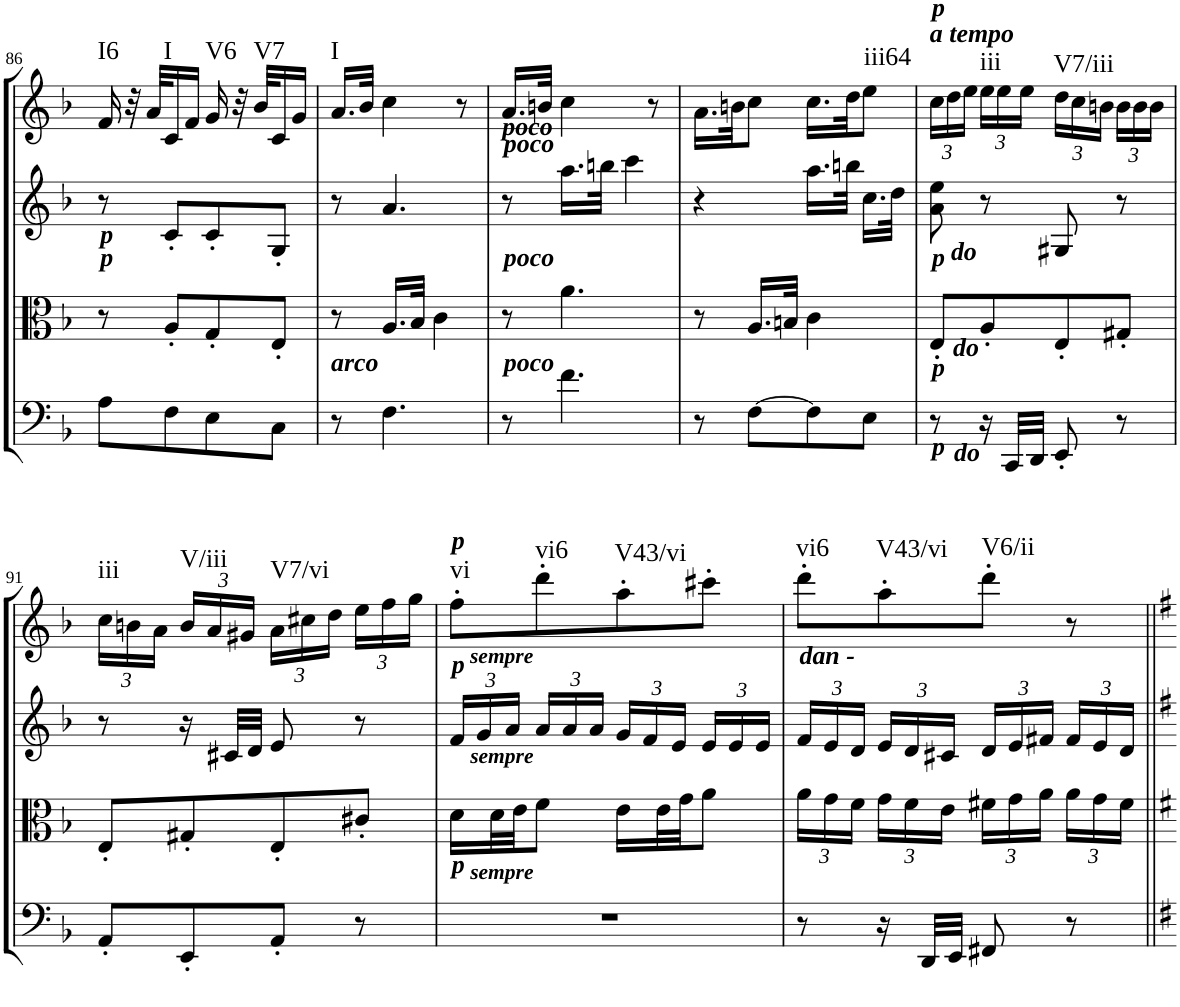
**kern	**kern	**kern	**kern	**harte
*part4	*part3	*part2	*part1	*part1
*staff4	*staff3	*staff2	*staff1	*
*I"Cello	*I"Viola	*I"2nd Violin	*I"1st Violin	*
*	*I'Vla	*I'Vln	*I'Vln	*
!!LO:PB:g=z
*clefF4	*clefC3	*clefG2	*clefG2	*
*k[b-]	*k[b-]	*k[b-]	*k[b-]	*
*F:	*F:	*F:	*F:	*
*M2/4	*M2/4	*M2/4	*M2/4	*
=86	=86	=86	=86	=86
!	!LO:TX:a:Bi:t=p	!	!	!
!	!LO:TX:a:Bi:t=p	!	!	!LO:H:kt=I6
8A\L	8r	8r	16f/	N
.	.	.	32r	.
.	.	.	32a/KLL	.
!	!	!	!	!LO:H:kt=I
8F\	8A'/L	8c'/L	16c/	N
.	.	.	16f/JJ	.
!	!	!	!	!LO:H:kt=V6
8E\	8G'/	8c'/	16g/	N
.	.	.	32r	.
!	!	!	!	!LO:H:kt=V7
.	.	.	32b-/KLL	N
8C\J	8E'/J	8G'/J	16c/	.
.	.	.	16g/JJ	.
=87	=87	=87	=87	=87
!LO:TX:a:Bi:t=arco	!	!	!	!LO:H:kt=I
8r	8r	8r	16.a/LL	N
.	.	.	32b-/JJk	.
4.F\	16.A/LL	4.a/	4cc\	.
.	32B-/JJk	.	.	.
.	4c\	.	.	.
.	.	.	8r	.
=88	=88	=88	=88	=88
!	!	!	!LO:TX:a:Bi:t=poco	!
!	!	!LO:TX:a:Bi:t=poco	!	!
!	!LO:TX:a:Bi:t=poco	!	!	!
!LO:TX:a:Bi:t=poco	!	!	!	!
8r	8r	8r	16.a/LL	.
.	.	.	32bn/JJk	.
4.f\	4.a\	16.aa\LL	4cc\	.
.	.	32bbn\JJk	.	.
.	.	4ccc\	.	.
.	.	.	8r	.
=89	=89	=89	=89	=89
8r	8r	4r	16.a\LL	.
.	.	.	32bn\JK	.
[8F\L	16.A/LL	.	8cc\J	.
.	32Bn/JJk	.	.	.
8F\]	4c\	16.aa\LL	16.cc\LL	.
.	.	32bbn\JJk	32dd\JK	.
!	!	!	!	!LO:H:kt=iii64
8E\J	.	16.cc\LL	8ee\J	N
.	.	32dd\JJk	.	.
=90	=90	=90	=90	=90
*	*	*	*Xbrackettup	*
!	!	!	!LO:TX:a:Bi:t=a tempo	!
!	!	!	!LO:TX:a:Bi:t=p	!
!	!LO:TX:a:Bi:t=do	!	!	!
!	!LO:TX:a:Bi:t=do	!	!	!
!	!LO:TX:a:Bi:t=p	!	!	!
!LO:TX:a:Bi:t=do	!	!	!	!
!LO:TX:a:Bi:t=p	!	!	!	!
!LO:TX:a:Bi:t=p	!	!	!	!
8r	8E'/L	8a\ 8ee\	24cc\LL	.
.	.	.	24dd\	.
.	.	.	24ee\JJ	.
!	!	!	!	!LO:H:kt=iii
16r	8A'/	8r	24ee\LL	N
.	.	.	24ee\	.
32CC/LLL	.	.	.	.
.	.	.	24ee\JJ	.
32DD/JJJ	.	.	.	.
!	!	!	!	!LO:H:kt=V7/iii
8EE'/	8E'/	8G#X/	24dd\LL	N
.	.	.	24cc\	.
.	.	.	24bn\JJ	.
8r	8G#X'/J	8r	24b\LL	.
.	.	.	24b\	.
.	.	.	24b\JJ	.
!!LO:LB:g=z
=91	=91	=91	=91	=91
!	!	!	!	!LO:H:kt=iii
8AA'/L	8E'/L	8r	24cc\LL	N
.	.	.	24bn\	.
.	.	.	24a\JJ	.
!	!	!	!	!LO:H:kt=V/iii
8EE'/	8G#X'/	16r	24b/LL	N
.	.	.	24a/	.
.	.	32c#X/LLL	.	.
.	.	.	24g#X/JJ	.
.	.	32d/JJJ	.	.
!	!	!	!	!LO:H:kt=V7/vi
8AA'/J	8E'/	8e/	24a\LL	N
.	.	.	24cc#X\	.
.	.	.	24dd\JJ	.
8r	8c#X'/J	8r	24ee\LL	.
.	.	.	24ff\	.
.	.	.	24gg\JJ	.
=92	=92	=92	=92	=92
*	*	*Xbrackettup	*	*
!	!	!	!LO:TX:b:Bi:t=sempre	!
!	!	!	!LO:TX:a:Bi:t=p	!
!	!	!LO:TX:b:Bi:t=sempre	!	!
!	!	!LO:TX:a:Bi:t=p	!	!
!LO:TX:a:Bi:t=sempre	!	!	!	!
!LO:TX:a:Bi:t=p	!	!	!	!LO:H:kt=vi
2r	16d\LL	24f/LL	8ff'\L	N
.	.	24g/	.	.
.	32d\L	.	.	.
.	.	24a/JJ	.	.
.	32e\JJ	.	.	.
!	!	!	!	!LO:H:kt=vi6
.	8f\J	24a/LL	8ddd'\	N
.	.	24a/	.	.
.	.	24a/JJ	.	.
!	!	!	!	!LO:H:kt=V43/vi
.	16e\LL	24g/LL	8aa'\	N
.	.	24f/	.	.
.	32e\L	.	.	.
.	.	24e/JJ	.	.
.	32g\JJ	.	.	.
.	8a\J	24e/LL	8ccc#X'\J	.
.	.	24e/	.	.
.	.	24e/JJ	.	.
=93	=93	=93	=93	=93
*	*Xbrackettup	*	*	*
!	!	!	!LO:TX:a:Bi:t=dan -	!LO:H:kt=vi6
8r	24a\LL	24f/LL	8ddd'\L	N
.	24g\	24e/	.	.
.	24f\JJ	24d/JJ	.	.
!	!	!	!	!LO:H:kt=V43/vi
16r	24g\LL	24e/LL	8aa'\	N
.	24f\	24d/	.	.
32DD/LLL	.	.	.	.
.	24e\JJ	24c#X/JJ	.	.
32EE/JJJ	.	.	.	.
!	!	!	!	!LO:H:kt=V6/ii
8FF#X/	24f#X\LL	24d/LL	8ddd'\J	N
.	24g\	24e/	.	.
.	24a\JJ	24f#X/JJ	.	.
8r	24a\LL	24f#/LL	8r	.
.	24g\	24e/	.	.
.	24f#\JJ	24d/JJ	.	.
=||	=||	=||	=||	=||
*-	*-	*-	*-	*-
